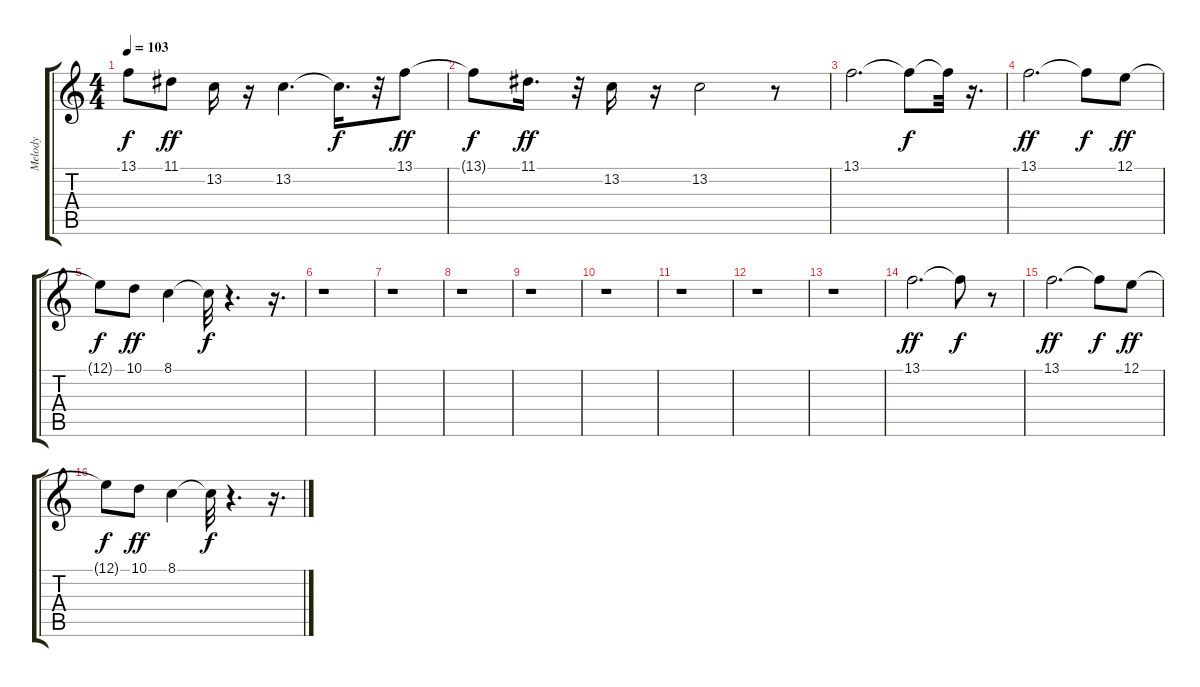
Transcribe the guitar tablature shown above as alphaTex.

\track ("Melody" "Melody") {instrument flute}
\staff {score tabs}
\tuning (E4 B3 G3 D3 A2 E2) {hide}
\ts (4 4)
\tempo 103
\clef g2
\ks c
13.1{t}.8{dy f} 11.1.8{dy ff} 13.2.16 r.16 13.2.4{d} 13.2{t}.16{d dy f} r.32 13.1.8{dy ff} |
13.1{t}.8{dy f} 11.1.16{d dy ff} r.32 13.2.16 r.16 13.2.2 r.8 |
13.1.2{d} 13.1{t}.8{dy f} 13.1{t}.32 r.16{d} |
13.1.2{d dy ff} 13.1{t}.8{dy f} 12.1.8{dy ff} |
12.1{t}.8{dy f} 10.1.8{dy ff} 8.1.4 8.1{t}.32{dy f} r.4{d} r.16{d} |
r.1 |
r.1 |
r.1 |
r.1 |
r.1 |
r.1 |
r.1 |
r.1 |
13.1.2{d dy ff} 13.1{t}.8{dy f} r.8 |
13.1.2{d dy ff} 13.1{t}.8{dy f} 12.1.8{dy ff} |
12.1{t}.8{dy f} 10.1.8{dy ff} 8.1.4 8.1{t}.32{dy f} r.4{d} r.16{d}
